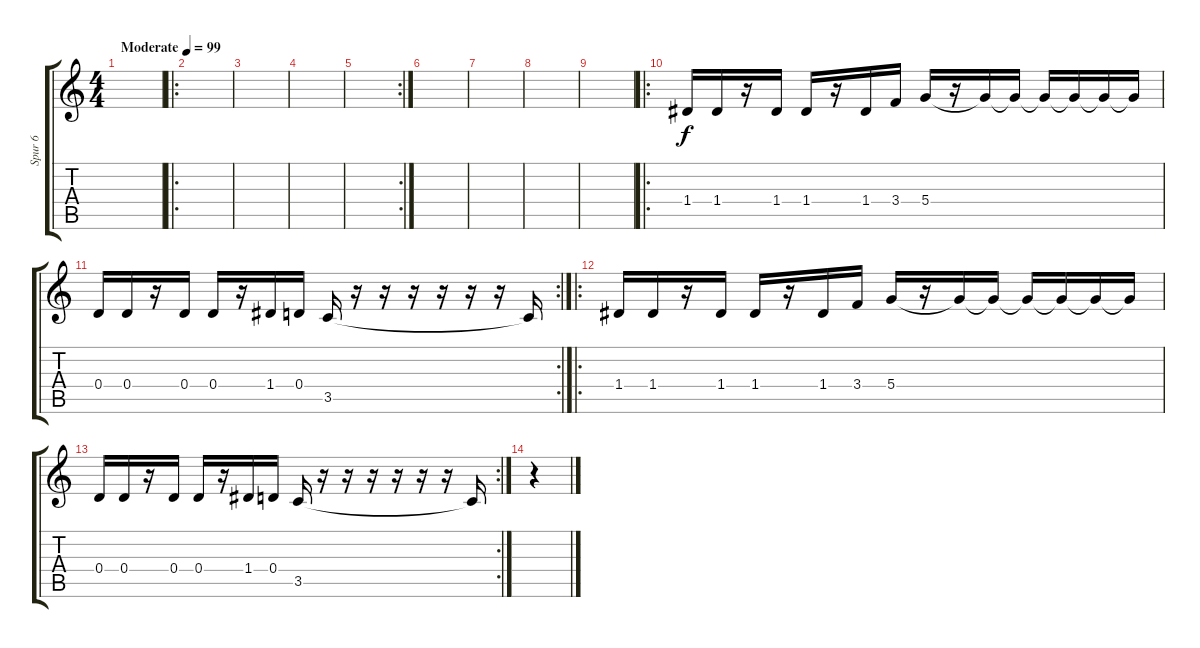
\track ("Spur 6" "Spur 6") {instrument overdrivenguitar}
\staff {score tabs}
\tuning (E4 B3 G3 D3 A2 E2) {hide}
\ts (4 4)
\tempo (99 "Moderate")
\clef g2
\ks c
|
\ro
|
|
|
\rc 2
|
|
|
|
|
\ro
1.4.16 1.4.16 r.16 1.4.16 1.4.16 r.16 1.4.16 3.4.16 5.4.16 r.16 5.4{t}.16 5.4{t}.16 5.4{t}.16 5.4{t}.16 5.4{t}.16 5.4{t}.16 |
\rc 2
0.4.16 0.4.16 r.16 0.4.16 0.4.16 r.16 1.4.16 0.4.16 3.5.16 r.16 r.16 r.16 r.16 r.16 r.16 3.5{t}.16 |
\ro
1.4.16 1.4.16 r.16 1.4.16 1.4.16 r.16 1.4.16 3.4.16 5.4.16 r.16 5.4{t}.16 5.4{t}.16 5.4{t}.16 5.4{t}.16 5.4{t}.16 5.4{t}.16 |
\rc 2
0.4.16 0.4.16 r.16 0.4.16 0.4.16 r.16 1.4.16 0.4.16 3.5.16 r.16 r.16 r.16 r.16 r.16 r.16 3.5{t}.16 |
r.4
